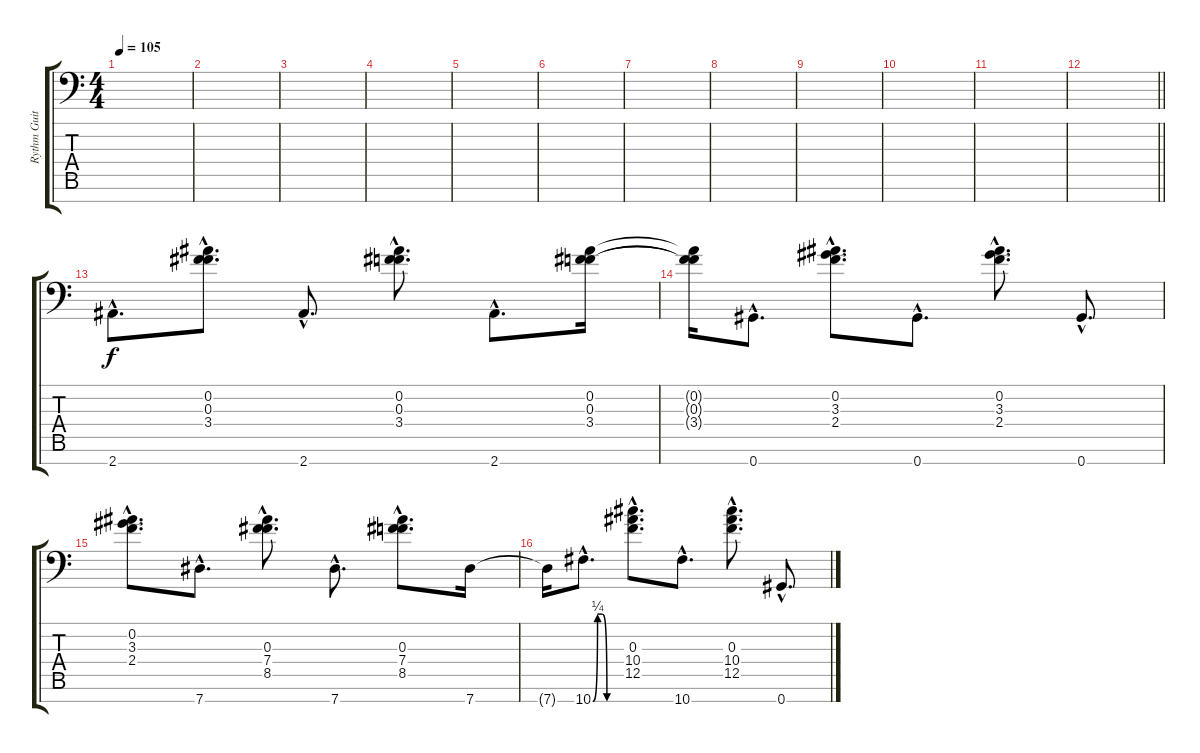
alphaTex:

\track ("Rythm Guitar #1" "Rythm Guit") {instrument distortionguitar}
\staff {score tabs}
\tuning (Eb4 Bb3 F3 Eb3 Bb2 F2 Ab1) {hide}
\ts (4 4)
\section ("" "")
\tempo 105
\clef f4
\ks c
|
|
|
|
|
|
|
|
|
|
|
\barLineRight lightlight
|
\section ("" "")
2.7{hac}.8{d volume 16} (0.2{hac} 0.3{hac} 3.4{hac}).8{d} 2.7{hac}.8{d} (0.2{hac} 0.3{hac} 3.4{hac}).8{d} 2.7{hac}.8{d} (0.2 0.3 3.4).16 |
(0.2{t} 0.3{t} 3.4{t}).16 0.7{hac}.8{d} (0.2{hac} 3.3{hac} 2.4{hac}).8{d} 0.7{hac}.8{d} (0.2{hac} 3.3{hac} 2.4{hac}).8{d} 0.7{hac}.8{d} |
(0.2{hac} 3.3{hac} 2.4{hac}).8{d} 7.7{hac}.8{d} (0.3{hac} 7.4{hac} 8.5{hac}).8{d} 7.7{hac}.8{d} (0.3{hac} 7.4{hac} 8.5{hac}).8{d} 7.7.16 |
7.7{t}.16 10.7{be (custom 0 0 10 1 20 1 30 0 60 0) hac}.8{d} (0.3{hac} 10.4{hac} 12.5{hac}).8{d} 10.7{hac}.8{d} (0.3{hac} 10.4{hac} 12.5{hac}).8{d} 0.7{hac}.8{d}
